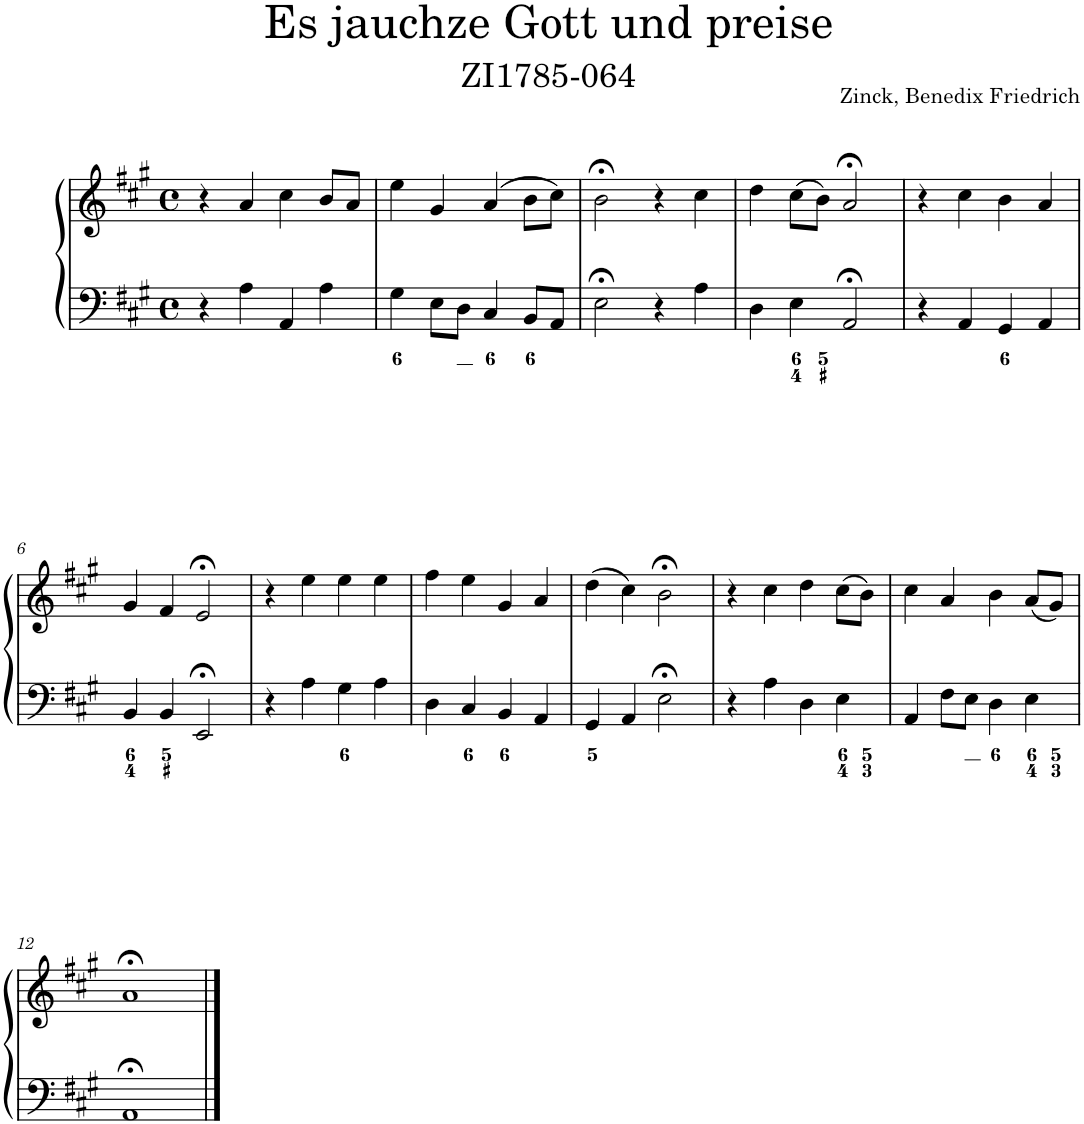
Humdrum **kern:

**kern	**kern
*part1	*part1
*staff2	*staff1
*I"Piano	*
*I'Pno.	*
*clefF4	*clefG2
*k[f#c#g#]	*k[f#c#g#]
*M4/4	*M4/4
*met(c)	*met(c)
=1	=1
4r	4r
4A\	4a/
4AA/	4cc#\
4A\	8b/L
.	8a/J
=2	=2
4G#\	4ee\
8E\L	4g#/
8D\J	.
4C#/	(4a/
8BB/L	8b\L
8AA/J	8cc#\J)
=3	=3
2E;<\	2b;<\
4r	4r
4A\	4cc#\
=4	=4
4D\	4dd\
4E\	(8cc#\L
.	8b\J)
2AA;</	2a;</
=5	=5
4r	4r
4AA/	4cc#\
4GG#/	4b\
4AA/	4a/
!!LO:LB:g=z
=6	=6
4BB/	4g#/
4BB/	4f#/
2EE;</	2e;</
=7	=7
4r	4r
4A\	4ee\
4G#\	4ee\
4A\	4ee\
=8	=8
4D\	4ff#\
4C#/	4ee\
4BB/	4g#/
4AA/	4a/
=9	=9
4GG#/	(4dd\
4AA/	4cc#\)
2E;<\	2b;<\
=10	=10
4r	4r
4A\	4cc#\
4D\	4dd\
4E\	(8cc#\L
.	8b\J)
=11	=11
4AA/	4cc#\
8F#\L	4a/
8E\J	.
4D\	4b\
4E\	(8a/L
.	8g#/J)
!!LO:LB:g=z
=12	=12
1AA;<	1a;<
==	==
*-	*-
